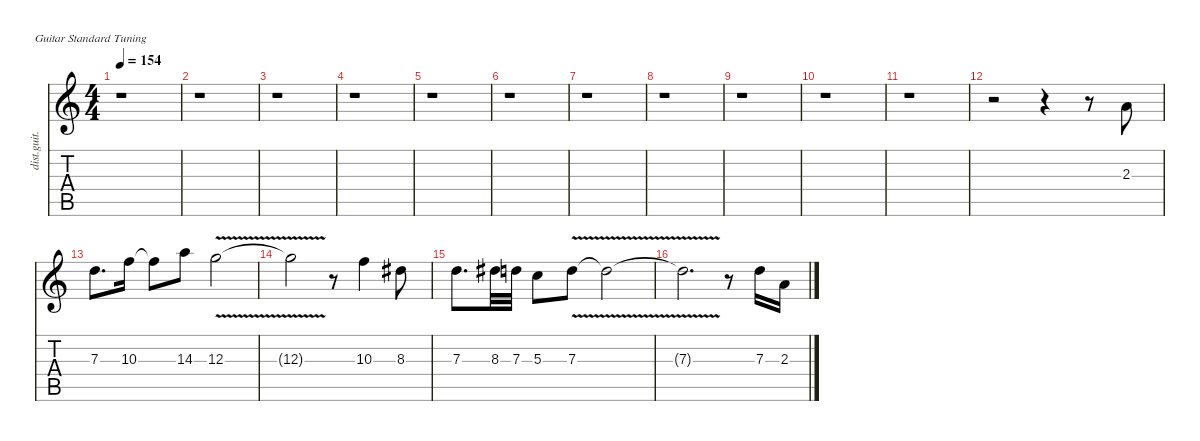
\defaultSystemsLayout 4
\hideDynamics
\bracketExtendMode nobrackets
\otherSystemsTrackNameOrientation horizontal
\track ("Lead Guitar" "dist.guit.") {instrument distortionguitar}
\staff {score tabs}
\tuning (E4 B3 G3 D3 A2 E2)
\ts (4 4)
\beaming (8 2 2 2 2)
\tempo 154
\clef g2
\ks c
r.1{dy f instrument distortionguitar beam Down} |
r.1{beam Down} |
r.1{beam Down} |
r.1{beam Down} |
r.1{beam Down} |
r.1{beam Down} |
r.1{beam Down} |
r.1{beam Down} |
r.1{beam Down} |
r.1{beam Down} |
r.1{beam Down} |
r.2{instrument lead2sawtooth beam Down} r.4{beam Down} r.8{beam Down} 2.3.8{beam Up} |
7.3.8{d beam Down} 10.3.16{beam Down} 10.3{t}.8{beam Down} 14.3.8{beam Down} 12.3{v}.2{beam Down} |
12.3{v t}.2{beam Down} r.8{beam Down} 10.3.4{beam Down} 8.3{acc #}.8{beam Down} |
7.3.8{d beam Down} 8.3{acc #}.32{beam Down} 7.3.32{beam Down} 5.3.8{beam Down} 7.3{v}.8{beam Down} 7.3{v t}.2{beam Down} |
7.3{v t}.2{d beam Down} r.8{beam Down} 7.3.16{beam Down} 2.3.16{beam Down}
